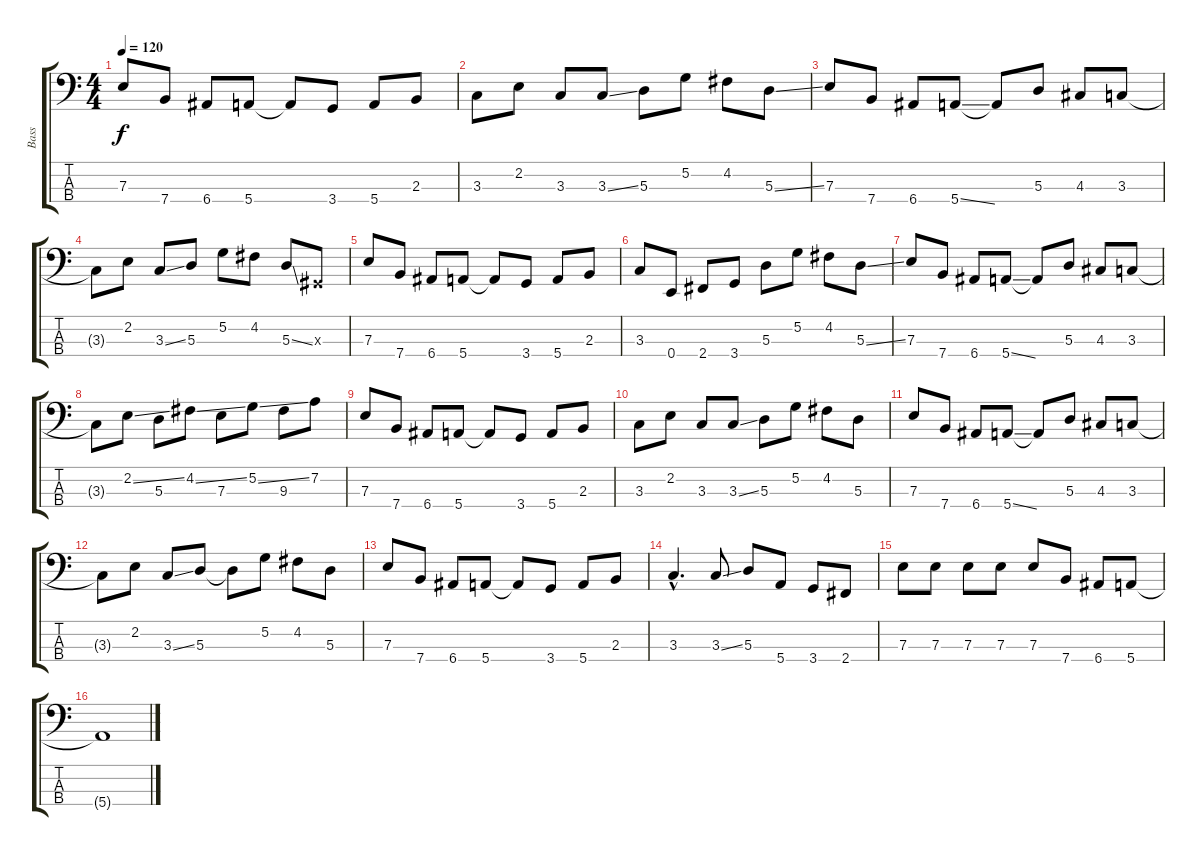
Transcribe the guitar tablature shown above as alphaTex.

\track ("Bass" "Bass") {instrument electricbassfinger}
\staff {score tabs}
\tuning (G2 D2 A1 E1) {hide}
\ts (4 4)
\tempo 120
\clef f4
\ks c
7.3.8{dy f} 7.4.8 6.4.8 5.4.8 5.4{t}.8 3.4.8 5.4.8 2.3.8 |
3.3.8 2.2.8 3.3.8 3.3{ss}.8 5.3.8 5.2.8 4.2.8 5.3{ss}.8 |
7.3.8 7.4.8 6.4.8 5.4{ss}.8 5.4{t}.8 5.3.8 4.3.8 3.3.8 |
3.3{t}.8 2.2.8 3.3{ss}.8 5.3.8 5.2.8 4.2.8 5.3{ss}.8 -1.3{x}.8 |
7.3.8 7.4.8 6.4.8 5.4.8 5.4{t}.8 3.4.8 5.4.8 2.3.8 |
3.3.8 0.4.8 2.4.8 3.4.8 5.3.8 5.2.8 4.2.8 5.3{ss}.8 |
7.3.8 7.4.8 6.4.8 5.4{ss}.8 5.4{t}.8 5.3.8 4.3.8 3.3.8 |
3.3{t}.8 2.2{ss}.8 5.3.8 4.2{ss}.8 7.3.8 5.2{ss}.8 9.3.8 7.2.8 |
7.3.8 7.4.8 6.4.8 5.4.8 5.4{t}.8 3.4.8 5.4.8 2.3.8 |
3.3.8 2.2.8 3.3.8 3.3{ss}.8 5.3.8 5.2.8 4.2.8 5.3.8 |
7.3.8 7.4.8 6.4.8 5.4{ss}.8 5.4{t}.8 5.3.8 4.3.8 3.3.8 |
3.3{t}.8 2.2.8 3.3{ss}.8 5.3.8 5.3{t}.8 5.2.8 4.2.8 5.3.8 |
7.3.8 7.4.8 6.4.8 5.4.8 5.4{t}.8 3.4.8 5.4.8 2.3.8 |
3.3{hac}.4{d} 3.3{ss}.8 5.3.8 5.4.8 3.4.8 2.4.8 |
7.3.8{instrument guitarharmonics} 7.3.8 7.3.8{instrument electricbassfinger} 7.3.8{instrument guitarharmonics} 7.3.8 7.4.8{instrument electricbassfinger} 6.4.8 5.4.8 |
5.4{t}.1
